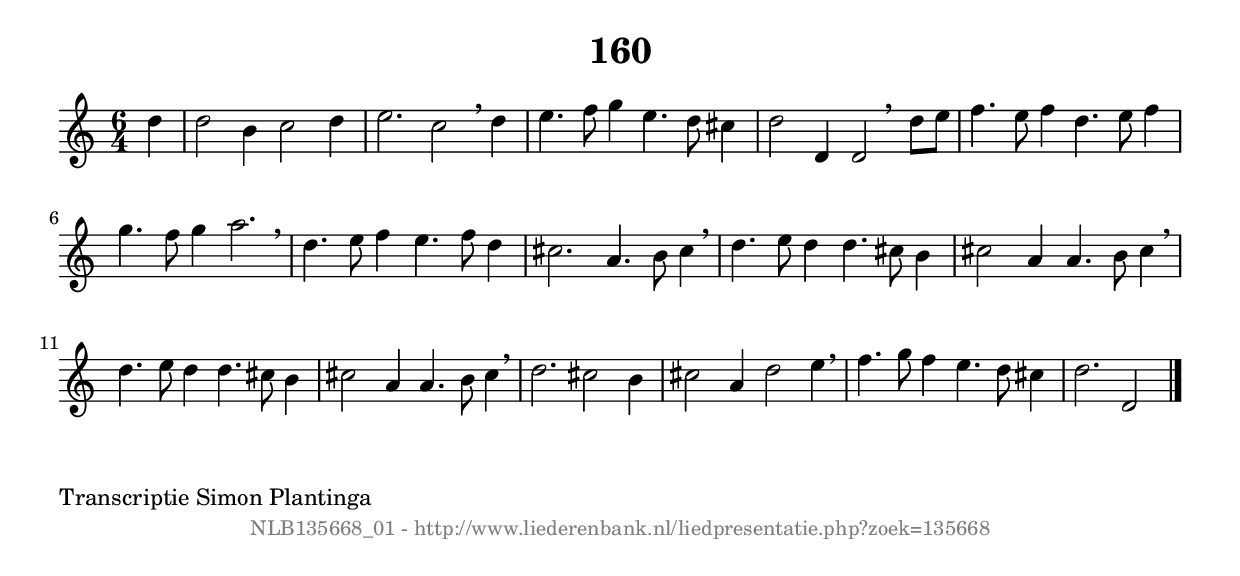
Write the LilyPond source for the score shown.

%
% produced by wce2krn 1.64 (7 June 2014)
%
\version"2.16"
#(append! paper-alist '(("long" . (cons (* 210 mm) (* 2000 mm)))))
#(set-default-paper-size "long")
sb = {\breathe}
mBreak = {\breathe }
bBreak = {\breathe }
x = {\once\override NoteHead #'style = #'cross }
gl=\glissando
itime={\override Staff.TimeSignature #'stencil = ##f }
ficta = {\once\set suggestAccidentals = ##t}
fine = {\once\override Score.RehearsalMark #'self-alignment-X = #1 \mark \markup {\italic{Fine}}}
dc = {\once\override Score.RehearsalMark #'self-alignment-X = #1 \mark \markup {\italic{D.C.}}}
dcf = {\once\override Score.RehearsalMark #'self-alignment-X = #1 \mark \markup {\italic{D.C. al Fine}}}
dcc = {\once\override Score.RehearsalMark #'self-alignment-X = #1 \mark \markup {\italic{D.C. al Coda}}}
ds = {\once\override Score.RehearsalMark #'self-alignment-X = #1 \mark \markup {\italic{D.S.}}}
dsf = {\once\override Score.RehearsalMark #'self-alignment-X = #1 \mark \markup {\italic{D.S. al Fine}}}
dsc = {\once\override Score.RehearsalMark #'self-alignment-X = #1 \mark \markup {\italic{D.S. al Coda}}}
pv = {\set Score.repeatCommands = #'((volta "1"))}
sv = {\set Score.repeatCommands = #'((volta "2"))}
tv = {\set Score.repeatCommands = #'((volta "3"))}
qv = {\set Score.repeatCommands = #'((volta "4"))}
xv = {\set Score.repeatCommands = #'((volta #f))}
\header{ tagline = ""
title = "160"
}
\score {{
\key d \dorian
\relative g'
{
\set melismaBusyProperties = #'()
\partial 32*8
\time 6/4
\tempo 4=120
\override Score.MetronomeMark #'transparent = ##t
\override Score.RehearsalMark #'break-visibility = #(vector #t #t #f)
d'4 | d2 b4 c2 d4 | e2. c2 \sb d4 | e4. f8 g4 e4. d8 cis4 | d2 d,4 d2 \bar ":|:" \bBreak
d'8 e8 | f4. e8 f4 d4. e8 f4 | g4. f8 g4 a2. \sb | d,4. e8 f4 e4. f8 d4 | cis2. a4. b8 cis4 | \mBreak \bar "|"
d4. e8 d4 d4. cis8 b4 | cis2 a4 a4. b8 cis4 \sb | d4. e8 d4 d4. cis8 b4 | cis2 a4 a4. b8 cis4 | \mBreak \bar "|"
d2. cis2 b4 | cis2 a4 d2 e4 \sb | f4. g8 f4 e4. d8 cis4 | d2. d,2 \bar "|."
 }}
 \midi { }
 \layout {
            indent = 0.0\cm
}
}
\markup { \wordwrap-string #" 
Transcriptie Simon Plantinga
"}
\markup { \vspace #0 } \markup { \with-color #grey \fill-line { \center-column { \smaller "NLB135668_01 - http://www.liederenbank.nl/liedpresentatie.php?zoek=135668" } } }
